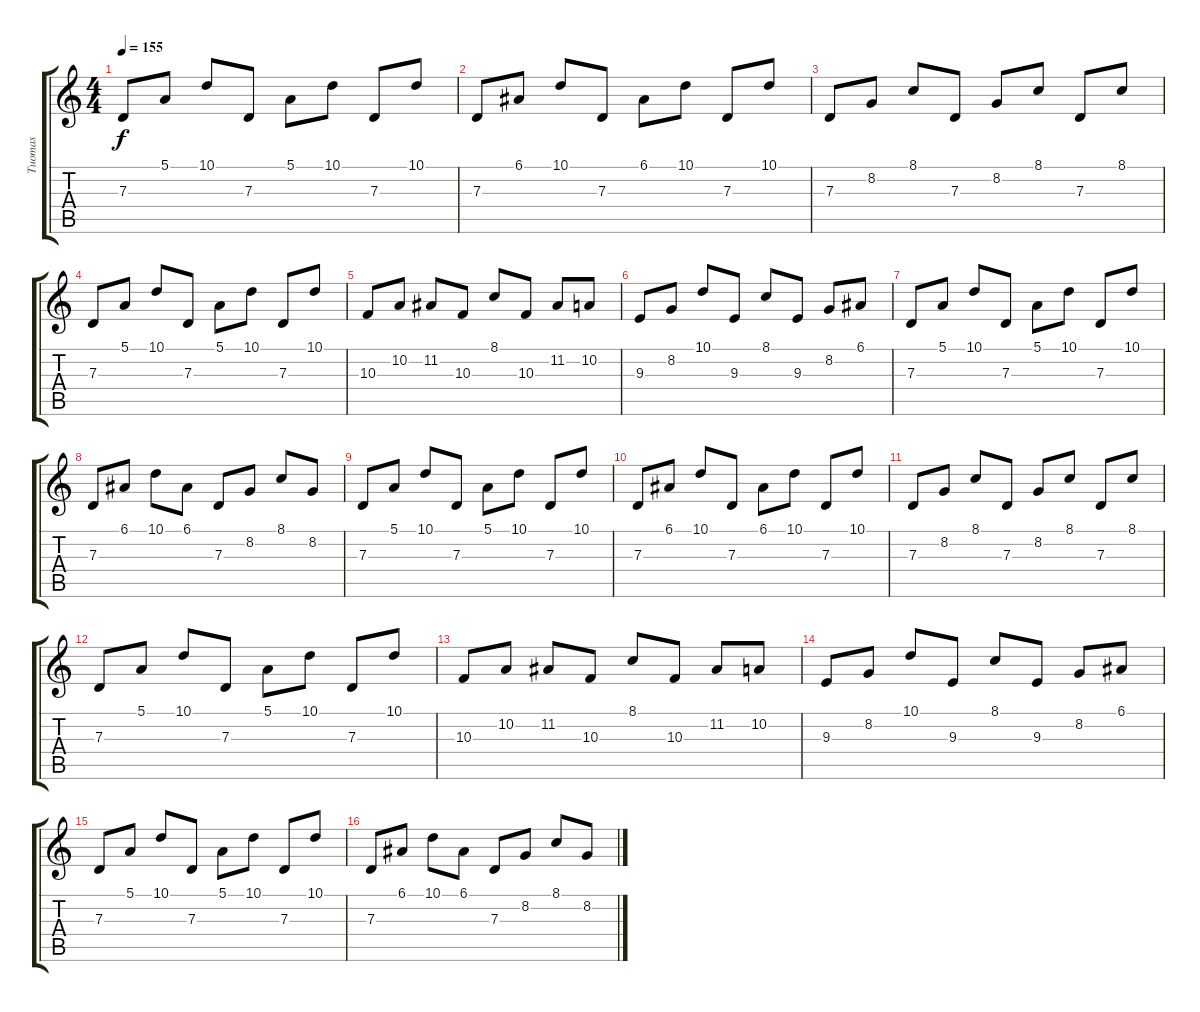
\track ("Tuomas" "Tuomas") {instrument tremolostrings}
\staff {score tabs}
\tuning (E4 B3 G3 D3 A2 E2) {hide}
\ts (4 4)
\tempo 155
\clef g2
\ks c
7.3.8{dy f} 5.1.8 10.1.8 7.3.8 5.1.8 10.1.8 7.3.8 10.1.8 |
7.3.8 6.1.8 10.1.8 7.3.8 6.1.8 10.1.8 7.3.8 10.1.8 |
7.3.8 8.2.8 8.1.8 7.3.8 8.2.8 8.1.8 7.3.8 8.1.8 |
7.3.8 5.1.8 10.1.8 7.3.8 5.1.8 10.1.8 7.3.8 10.1.8 |
10.3.8 10.2.8 11.2.8 10.3.8 8.1.8 10.3.8 11.2.8 10.2.8 |
9.3.8 8.2.8 10.1.8 9.3.8 8.1.8 9.3.8 8.2.8 6.1.8 |
7.3.8 5.1.8 10.1.8 7.3.8 5.1.8 10.1.8 7.3.8 10.1.8 |
7.3.8 6.1.8 10.1.8 6.1.8 7.3.8 8.2.8 8.1.8 8.2.8 |
7.3.8 5.1.8 10.1.8 7.3.8 5.1.8 10.1.8 7.3.8 10.1.8 |
7.3.8 6.1.8 10.1.8 7.3.8 6.1.8 10.1.8 7.3.8 10.1.8 |
7.3.8 8.2.8 8.1.8 7.3.8 8.2.8 8.1.8 7.3.8 8.1.8 |
7.3.8 5.1.8 10.1.8 7.3.8 5.1.8 10.1.8 7.3.8 10.1.8 |
10.3.8 10.2.8 11.2.8 10.3.8 8.1.8 10.3.8 11.2.8 10.2.8 |
9.3.8 8.2.8 10.1.8 9.3.8 8.1.8 9.3.8 8.2.8 6.1.8 |
7.3.8 5.1.8 10.1.8 7.3.8 5.1.8 10.1.8 7.3.8 10.1.8 |
7.3.8 6.1.8 10.1.8 6.1.8 7.3.8 8.2.8 8.1.8 8.2.8
